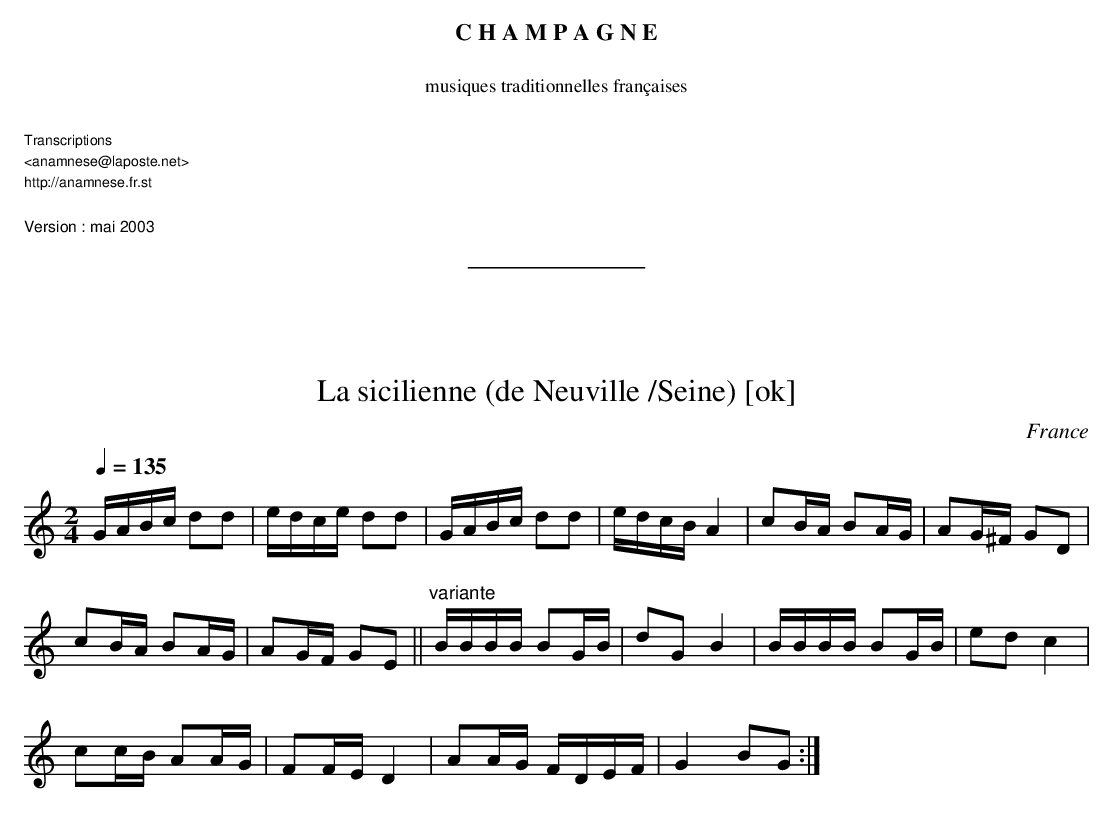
X:1
T:La sicilienne (de Neuville /Seine) [ok]
O:France
M:2/4
L:1/8
Q:1/4=135
K:C
G/A/B/c/ dd | e/d/c/e/ dd | G/A/B/c/ dd | e/d/c/B/ A2 | cB/A/ BA/G/ | AG/^F/ GD |
cB/A/ BA/G/ | AG/F/ GE || "variante" B/B/B/B/ BG/B/ | dG B2 | B/B/B/B/ BG/B/ | ed c2 |
cc/B/ AA/G/ | FF/E/ D2 | AA/G/ F/D/E/F/ | G2 BG :|
